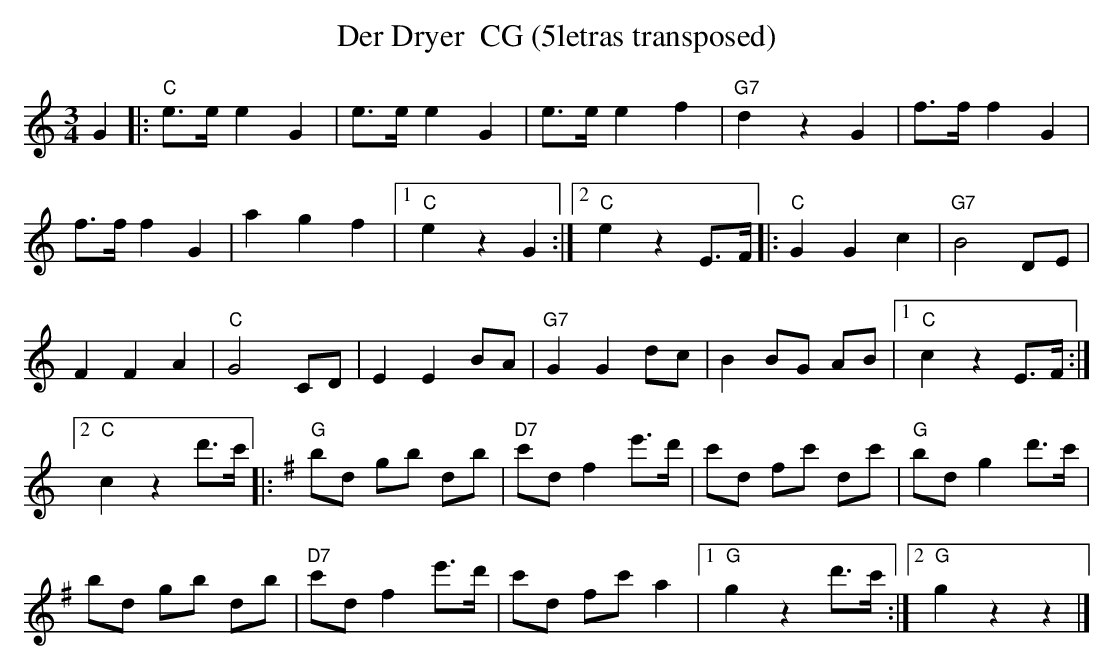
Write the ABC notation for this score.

X:1
T:Der Dryer  CG (5letras transposed)
M:3/4
L:1/8
K:C transpose=3 %%MIDI gchordon
G2 |: "C"e>ee2G2 | e>ee2G2 | e>ee2f2 | "G7"d2z2G2 | f>ff2G2 |
f>ff2G2 | a2g2f2 |1 "C"e2z2G2 :|2 "C"e2z2E>F |: "C"G2G2c2 | "G7"B4DE |
F2F2A2 | "C"G4CD | E2E2BA | "G7"G2G2dc | B2BG AB |1 "C"c2z2E>F :|2
"C"c2z2d'>c' |: [K:G] "G"bd gb db | "D7"c'df2e'>d' | c'd fc' dc' | "G"bdg2d'>c' |
bd gb db | "D7"c'df2e'>d' | c'd fc'a2 |1 "G"g2z2d'>c' :|2 "G"g2z2z2 |]
